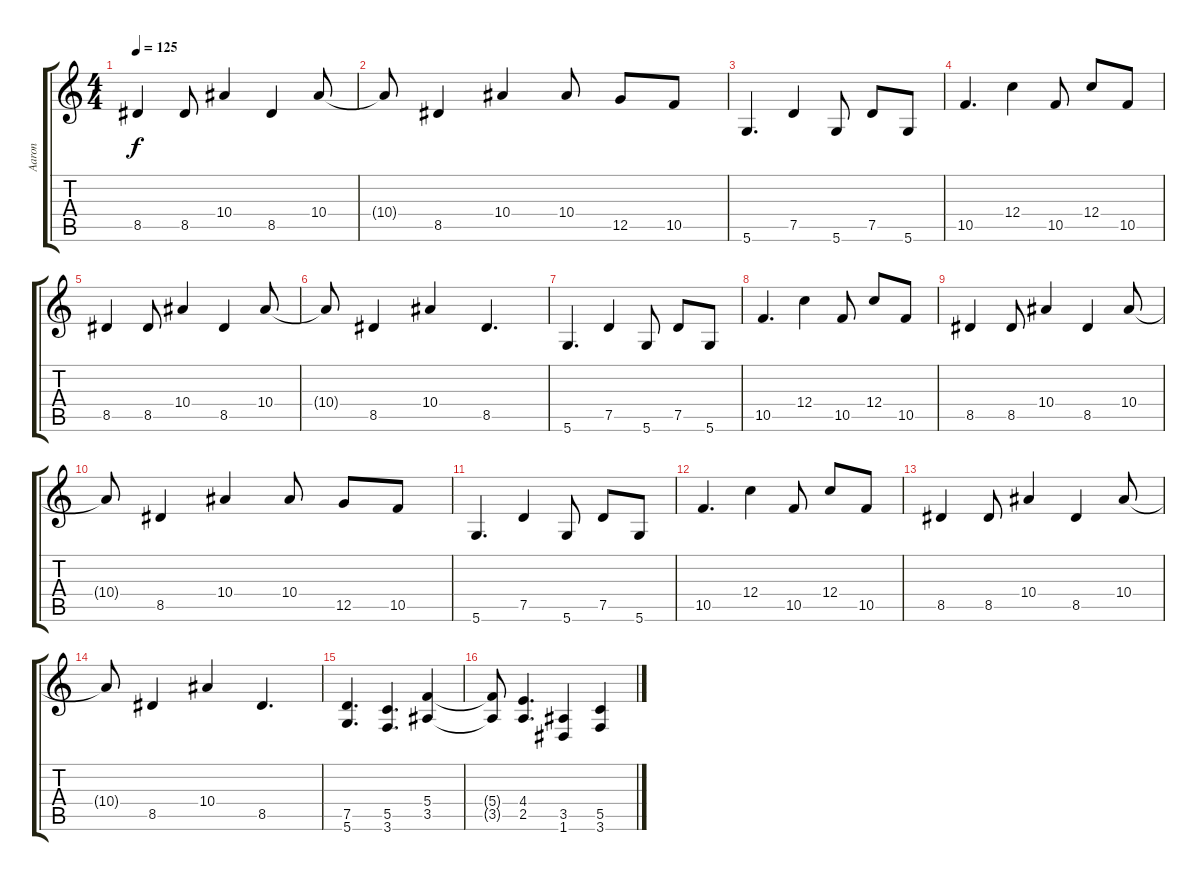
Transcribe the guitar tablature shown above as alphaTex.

\track ("Aaron" "Aaron") {instrument distortionguitar}
\staff {score tabs}
\tuning (D4 A3 F3 C3 G2 D2) {hide}
\ts (4 4)
\tempo 125
\clef g2
\ks c
8.5.4{dy f} 8.5.8 10.4.4 8.5.4 10.4.8 |
10.4{t}.8 8.5.4 10.4.4 10.4.8 12.5.8 10.5.8 |
5.6.4{d} 7.5.4 5.6.8 7.5.8 5.6.8 |
10.5.4{d} 12.4.4 10.5.8 12.4.8 10.5.8 |
8.5.4 8.5.8 10.4.4 8.5.4 10.4.8 |
10.4{t}.8 8.5.4 10.4.4 8.5.4{d} |
5.6.4{d} 7.5.4 5.6.8 7.5.8 5.6.8 |
10.5.4{d} 12.4.4 10.5.8 12.4.8 10.5.8 |
8.5.4 8.5.8 10.4.4 8.5.4 10.4.8 |
10.4{t}.8 8.5.4 10.4.4 10.4.8 12.5.8 10.5.8 |
5.6.4{d} 7.5.4 5.6.8 7.5.8 5.6.8 |
10.5.4{d} 12.4.4 10.5.8 12.4.8 10.5.8 |
8.5.4 8.5.8 10.4.4 8.5.4 10.4.8 |
10.4{t}.8 8.5.4 10.4.4 8.5.4{d} |
(7.5 5.6).4{d} (5.5 3.6).4{d} (5.4 3.5).4 |
(5.4{t} 3.5{t}).8 (4.4 2.5).4{d} (3.5 1.6).4 (5.5 3.6).4
